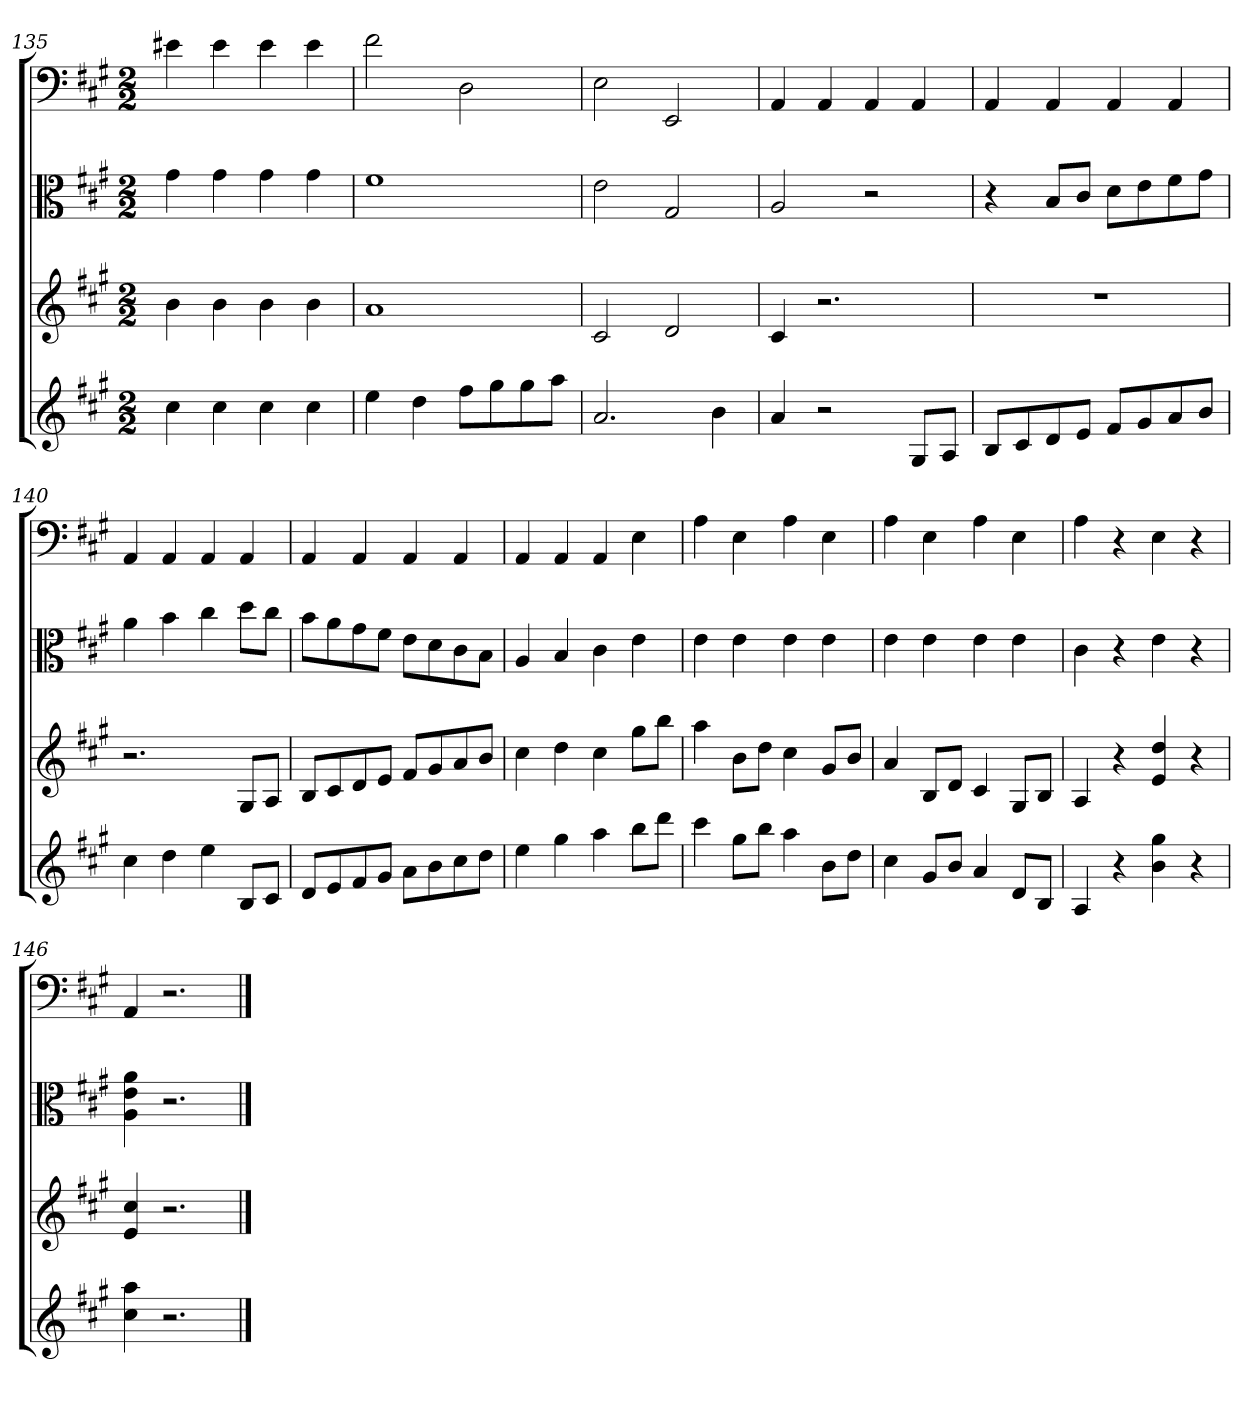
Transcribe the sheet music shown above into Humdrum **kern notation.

**kern	**kern	**kern	**kern
*part4	*part3	*part2	*part1
*staff4	*staff3	*staff2	*staff1
*	*	*clefC3	*clefF4
*k[f#c#g#]	*k[f#c#g#]	*k[f#c#g#]	*k[f#c#g#]
*A:	*A:	*A:	*A:
*M2/2	*M2/2	*M2/2	*M2/2
=135	=135	=135	=135
4cc#	4b	4g#	4e#X
4cc#	4b	4g#	4e#
4cc#	4b	4g#	4e#
4cc#	4b	4g#	4e#
=136	=136	=136	=136
4ee	1a	1f#	2f#
4dd	.	.	.
8ff#L	.	.	2D
8gg#	.	.	.
8gg#	.	.	.
8aaJ	.	.	.
=137	=137	=137	=137
2.a	2c#	2e	2E
.	2d	2G#	2EE
4b	.	.	.
=138	=138	=138	=138
4a	4c#	2A	4AA
2r	2.r	.	4AA
.	.	2r	4AA
8G#L	.	.	4AA
8AJ	.	.	.
=139	=139	=139	=139
8BL	1r	4r	4AA
8c#	.	.	.
8d	.	8B/L	4AA
8eJ	.	8c#/J	.
8f#L	.	8d\L	4AA
8g#	.	8e\	.
8a	.	8f#\	4AA
8bJ	.	8g#\J	.
=140	=140	=140	=140
4cc#	2.r	4a	4AA
4dd	.	4b	4AA
4ee	.	4cc#	4AA
8BL	8G#L	8dd\L	4AA
8c#J	8AJ	8cc#\J	.
=141	=141	=141	=141
8dL	8BL	8b\L	4AA
8e	8c#	8a\	.
8f#	8d	8g#\	4AA
8g#J	8eJ	8f#\J	.
8aL	8f#L	8e\L	4AA
8b	8g#	8d\	.
8cc#	8a	8c#\	4AA
8ddJ	8bJ	8B\J	.
=142	=142	=142	=142
4ee	4cc#	4A	4AA
4gg#	4dd	4B	4AA
4aa	4cc#	4c#	4AA
8bbL	8gg#L	4e	4E
8dddJ	8bbJ	.	.
=143	=143	=143	=143
4ccc#	4aa	4e	4A
8gg#L	8bL	4e	4E
8bbJ	8ddJ	.	.
4aa	4cc#	4e	4A
8bL	8g#L	4e	4E
8ddJ	8bJ	.	.
=144	=144	=144	=144
4cc#	4a	4e	4A
8g#L	8BL	4e	4E
8bJ	8dJ	.	.
4a	4c#	4e	4A
8dL	8G#L	4e	4E
8BJ	8BJ	.	.
=145	=145	=145	=145
4A	4A	4c#	4A
4r	4r	4r	4r
4b 4gg#	4e 4dd	4e	4E
4r	4r	4r	4r
=146	=146	=146	=146
4cc# 4aa	4e 4cc#	4A 4e 4a	4AA
2.r	2.r	2.r	2.r
==	==	==	==
*-	*-	*-	*-
